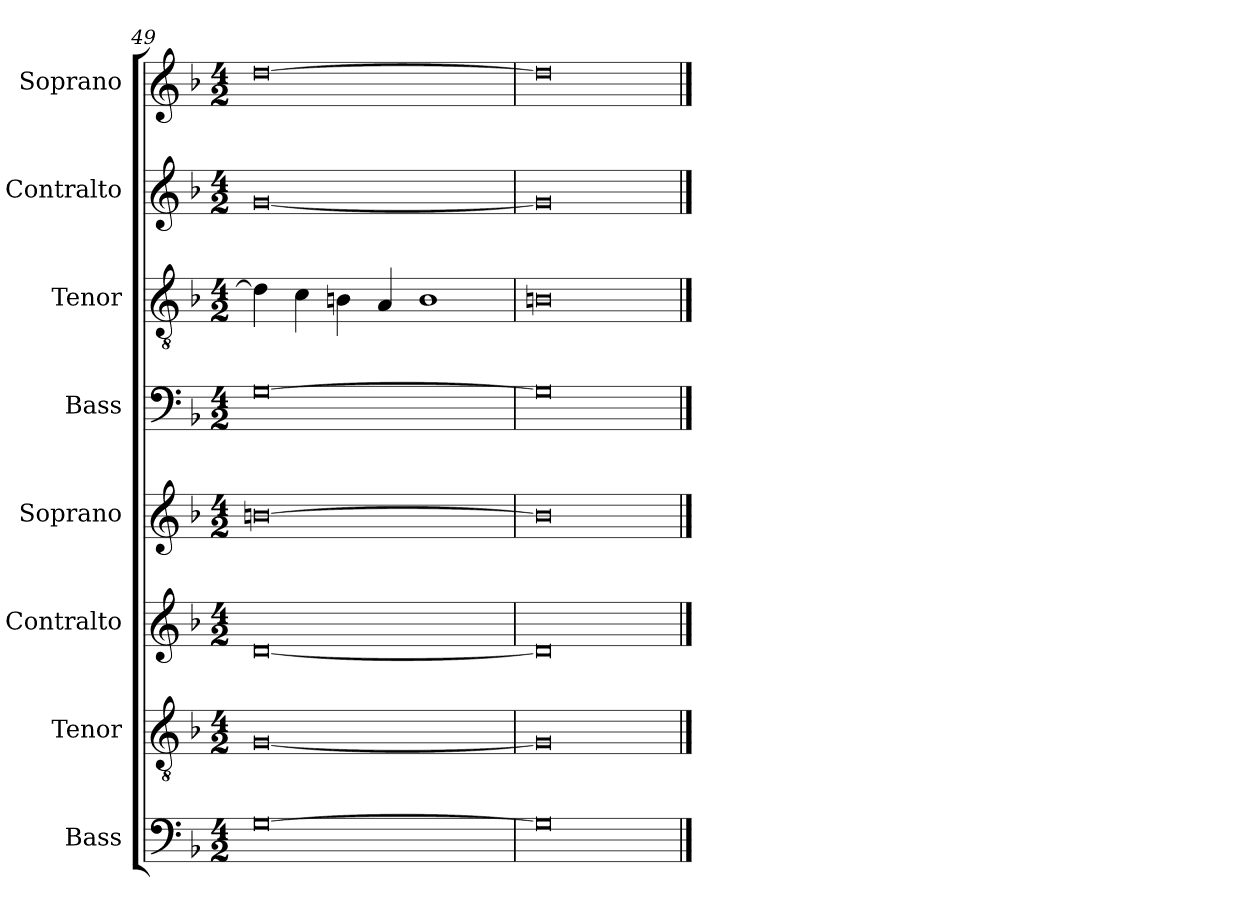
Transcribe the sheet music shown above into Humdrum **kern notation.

**kern	**kern	**kern	**kern	**kern	**kern	**kern	**kern
*part8	*part7	*part6	*part5	*part4	*part3	*part2	*part1
*staff8	*staff7	*staff6	*staff5	*staff4	*staff3	*staff2	*staff1
*I"Bass	*I"Tenor	*I"Contralto	*I"Soprano	*I"Bass	*I"Tenor	*I"Contralto	*I"Soprano
*I'B	*I'T	*I'A	*I'S	*I'B	*I'T	*I'A	*I'S
*clefF4	*clefGv2	*clefG2	*clefG2	*clefF4	*clefGv2	*clefG2	*clefG2
*k[b-]	*k[b-]	*k[b-]	*k[b-]	*k[b-]	*k[b-]	*k[b-]	*k[b-]
*G:dor	*G:dor	*G:dor	*G:dor	*G:dor	*G:dor	*G:dor	*G:dor
*M4/2	*M4/2	*M4/2	*M4/2	*M4/2	*M4/2	*M4/2	*M4/2
=49	=49	=49	=49	=49	=49	=49	=49
[0G	[0G	[0d	[0bn	[0G	4d]	[0g	[0dd
.	.	.	.	.	4c	.	.
.	.	.	.	.	4Bn	.	.
.	.	.	.	.	4A	.	.
.	.	.	.	.	1B	.	.
=50	=50	=50	=50	=50	=50	=50	=50
0G]	0G]	0d]	0b]	0G]	0Bn	0g]	0dd]
==	==	==	==	==	==	==	==
*-	*-	*-	*-	*-	*-	*-	*-
